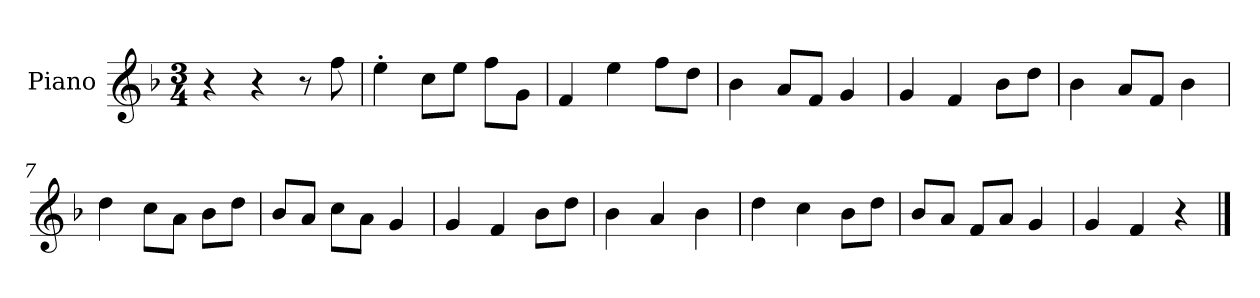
**kern
*part1
*staff1
*I"Piano
*I'P-no
*clefG2
*k[b-]
*M3/4
*MM178
=1
4r
4r
8r
8ff\
=2
4ee'\
8cc\L
8ee\J
8ff\L
8g\J
=3
4f/
4ee\
8ff\L
8dd\J
=4
4b-\
8a/L
8f/J
4g/
=5
4g/
4f/
8b-\L
8dd\J
=6
4b-\
8a/L
8f/J
4b-\
=7
4dd\
8cc\L
8a\J
8b-\L
8dd\J
=8
8b-/L
8a/J
8cc\L
8a\J
4g/
!!LO:LB:g=z
=9
4g/
4f/
8b-\L
8dd\J
=10
4b-\
4a/
4b-\
=11
4dd\
4cc\
8b-\L
8dd\J
=12
8b-/L
8a/J
8f/L
8a/J
4g/
=13
4g/
4f/
4r
==
*-
